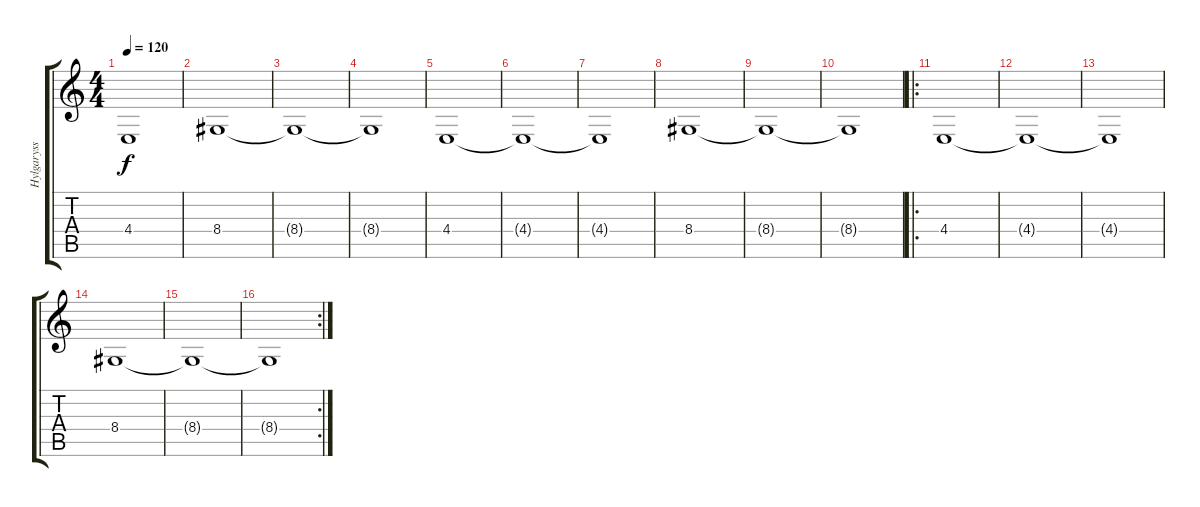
\track ("Hylgaryss" "Hylgaryss") {instrument englishhorn}
\staff {score tabs}
\tuning (D4 A3 F3 C3 G2 C2) {hide}
\ts (4 4)
\tempo 120
\clef g2
\ks c
4.4{t}.1{dy f} |
8.4.1 |
8.4{t}.1 |
8.4{t}.1 |
4.4.1 |
4.4{t}.1 |
4.4{t}.1 |
8.4.1 |
8.4{t}.1 |
8.4{t}.1 |
\ro
4.4.1 |
4.4{t}.1 |
4.4{t}.1 |
8.4.1 |
8.4{t}.1 |
\rc 2
8.4{t}.1
